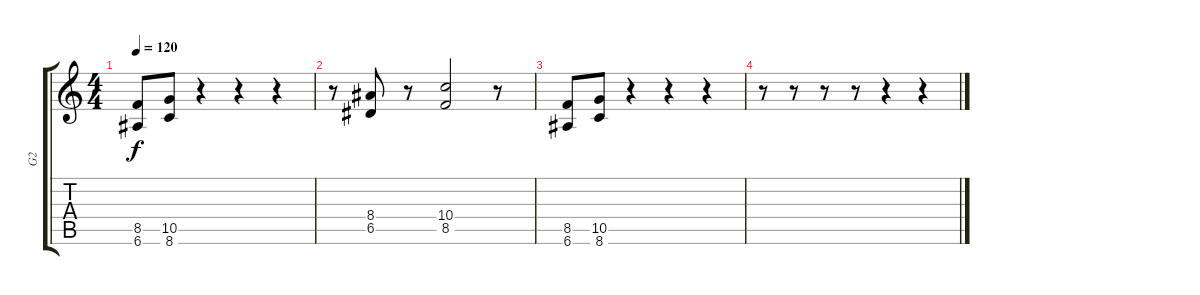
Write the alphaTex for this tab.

\track ("G2" "G2") {instrument distortionguitar}
\staff {score tabs}
\tuning (E4 B3 G3 D3 A2 E2) {hide}
\ts (4 4)
\tempo 120
\clef g2
\ks c
(8.5 6.6).8{dy f} (10.5 8.6).8 r.4 r.4 r.4 |
r.8 (8.4 6.5).8 r.8 (10.4 8.5).2 r.8 |
(8.5 6.6).8 (10.5 8.6).8 r.4 r.4 r.4 |
r.8 r.8 r.8 r.8 r.4 r.4
